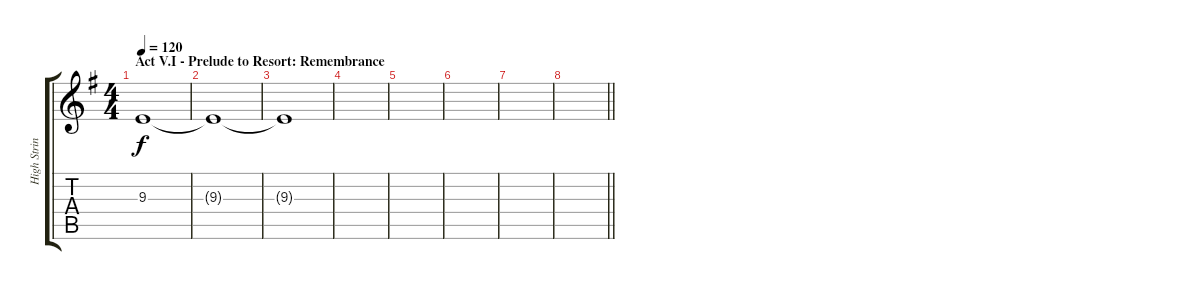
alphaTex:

\track ("High Strings Standard" "High Strin") {instrument stringensemble1}
\staff {score tabs}
\tuning (E4 B3 G3 D3 A2 E2) {hide}
\ts (4 4)
\section ("" "Act V.I - Prelude to Resort: Remembrance")
\tempo 120
\clef g2
\ks eminor
9.3{t}.1{dy f volume 0} |
9.3{t}.1 |
9.3{t}.1 |
|
|
|
|
\barLineRight lightlight
